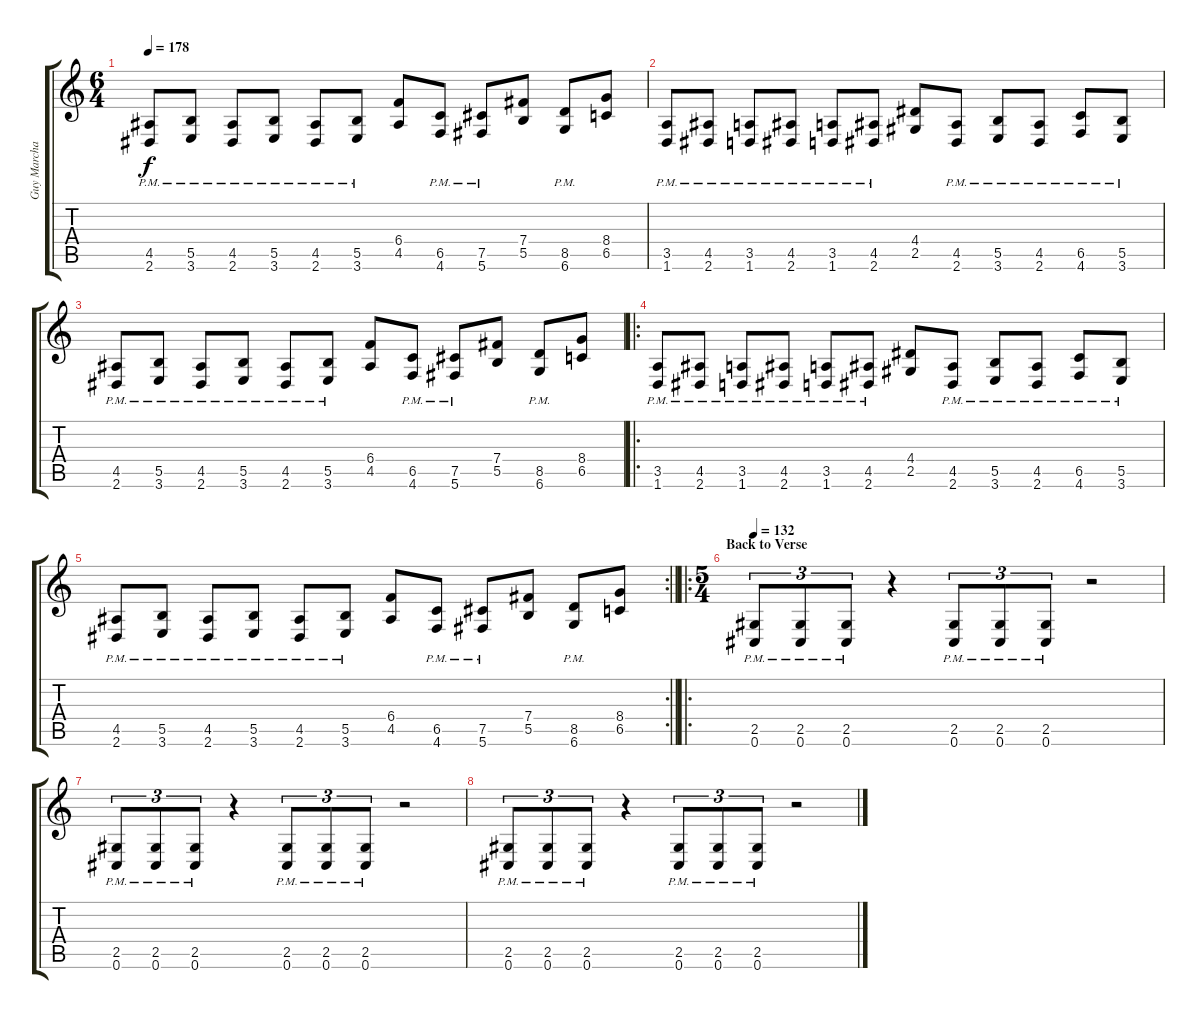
\track ("Guy Marchais" "Guy Marcha") {instrument distortionguitar}
\staff {score tabs}
\tuning (Db4 Ab3 E3 B2 Gb2 Db2) {hide}
\ts (6 4)
\tempo 178
\clef g2
\ks c
(4.5{pm} 2.6{pm}).8{dy f} (5.5{pm} 3.6{pm}).8 (4.5{pm} 2.6{pm}).8 (5.5{pm} 3.6{pm}).8 (4.5{pm} 2.6{pm}).8 (5.5{pm} 3.6{pm}).8 (6.4 4.5).8 (6.5{pm} 4.6{pm}).8 (7.5{pm} 5.6{pm}).8 (7.4 5.5).8 (8.5{pm} 6.6{pm}).8 (8.4 6.5).8 |
(3.5{pm} 1.6{pm}).8 (4.5{pm} 2.6{pm}).8 (3.5{pm} 1.6{pm}).8 (4.5{pm} 2.6{pm}).8 (3.5{pm} 1.6{pm}).8 (4.5{pm} 2.6{pm}).8 (4.4 2.5).8 (4.5{pm} 2.6{pm}).8 (5.5{pm} 3.6{pm}).8 (4.5{pm} 2.6{pm}).8 (6.5{pm} 4.6{pm}).8 (5.5{pm} 3.6{pm}).8 |
(4.5{pm} 2.6{pm}).8 (5.5{pm} 3.6{pm}).8 (4.5{pm} 2.6{pm}).8 (5.5{pm} 3.6{pm}).8 (4.5{pm} 2.6{pm}).8 (5.5{pm} 3.6{pm}).8 (6.4 4.5).8 (6.5{pm} 4.6{pm}).8 (7.5{pm} 5.6{pm}).8 (7.4 5.5).8 (8.5{pm} 6.6{pm}).8 (8.4 6.5).8 |
\ro
(3.5{pm} 1.6{pm}).8 (4.5{pm} 2.6{pm}).8 (3.5{pm} 1.6{pm}).8 (4.5{pm} 2.6{pm}).8 (3.5{pm} 1.6{pm}).8 (4.5{pm} 2.6{pm}).8 (4.4 2.5).8 (4.5{pm} 2.6{pm}).8 (5.5{pm} 3.6{pm}).8 (4.5{pm} 2.6{pm}).8 (6.5{pm} 4.6{pm}).8 (5.5{pm} 3.6{pm}).8 |
\rc 2
\barLineRight lightlight
(4.5{pm} 2.6{pm}).8 (5.5{pm} 3.6{pm}).8 (4.5{pm} 2.6{pm}).8 (5.5{pm} 3.6{pm}).8 (4.5{pm} 2.6{pm}).8 (5.5{pm} 3.6{pm}).8 (6.4 4.5).8 (6.5{pm} 4.6{pm}).8 (7.5{pm} 5.6{pm}).8 (7.4 5.5).8 (8.5{pm} 6.6{pm}).8 (8.4 6.5).8 |
\ro
\ts (5 4)
\section ("" "Back to Verse")
\tempo 132
(2.5{pm} 0.6{pm}).8{tu (3 2)} (2.5{pm} 0.6{pm}).8{tu (3 2)} (2.5{pm} 0.6{pm}).8{tu (3 2)} r.4 (2.5{pm} 0.6{pm}).8{tu (3 2)} (2.5{pm} 0.6{pm}).8{tu (3 2)} (2.5{pm} 0.6{pm}).8{tu (3 2)} r.2 |
(2.5{pm} 0.6{pm}).8{tu (3 2)} (2.5{pm} 0.6{pm}).8{tu (3 2)} (2.5{pm} 0.6{pm}).8{tu (3 2)} r.4 (2.5{pm} 0.6{pm}).8{tu (3 2)} (2.5{pm} 0.6{pm}).8{tu (3 2)} (2.5{pm} 0.6{pm}).8{tu (3 2)} r.2 |
(2.5{pm} 0.6{pm}).8{tu (3 2)} (2.5{pm} 0.6{pm}).8{tu (3 2)} (2.5{pm} 0.6{pm}).8{tu (3 2)} r.4 (2.5{pm} 0.6{pm}).8{tu (3 2)} (2.5{pm} 0.6{pm}).8{tu (3 2)} (2.5{pm} 0.6{pm}).8{tu (3 2)} r.2
